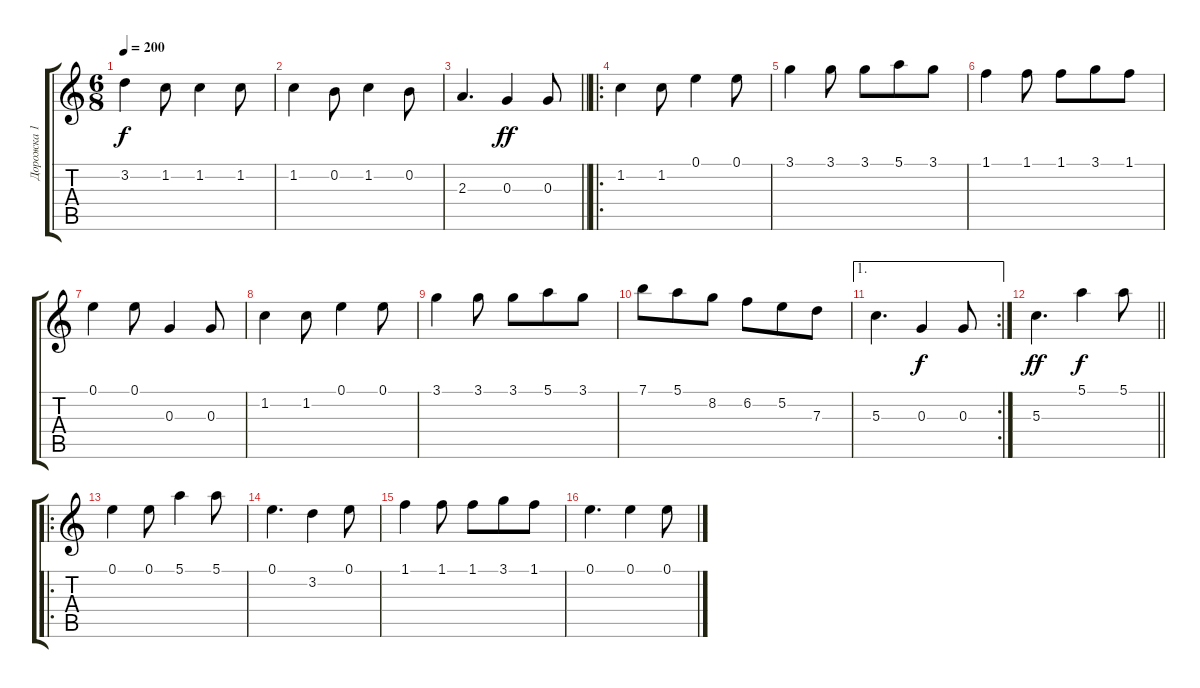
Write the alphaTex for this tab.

\track ("Дорожка 1" "Дорожка 1") {instrument acousticguitarsteel}
\staff {score tabs}
\tuning (E4 B3 G3 D3 A2 E2) {hide}
\ts (6 8)
\tempo 200
\clef g2
\ks c
3.2.4{dy f} 1.2.8 1.2.4 1.2.8 |
1.2.4 0.2.8 1.2.4 0.2.8 |
\barLineRight lightlight
2.3.4{d} 0.3.4{dy ff} 0.3.8 |
\ro
\section ("" "")
1.2.4 1.2.8 0.1.4 0.1.8 |
3.1.4 3.1.8 3.1.8 5.1.8 3.1.8 |
1.1.4 1.1.8 1.1.8 3.1.8 1.1.8 |
0.1.4 0.1.8 0.3.4 0.3.8 |
1.2.4 1.2.8 0.1.4 0.1.8 |
3.1.4 3.1.8 3.1.8 5.1.8 3.1.8 |
7.1.8 5.1.8 8.2.8 6.2.8 5.2.8 7.3.8 |
\ae 1
\rc 2
5.3.4{d} 0.3.4{dy f} 0.3.8 |
\barLineRight lightlight
5.3.4{d dy ff} 5.1.4{dy f} 5.1.8 |
\ro
\section ("" "")
0.1.4 0.1.8 5.1.4 5.1.8 |
0.1.4{d} 3.2.4 0.1.8 |
1.1.4 1.1.8 1.1.8 3.1.8 1.1.8 |
0.1.4{d} 0.1.4 0.1.8
